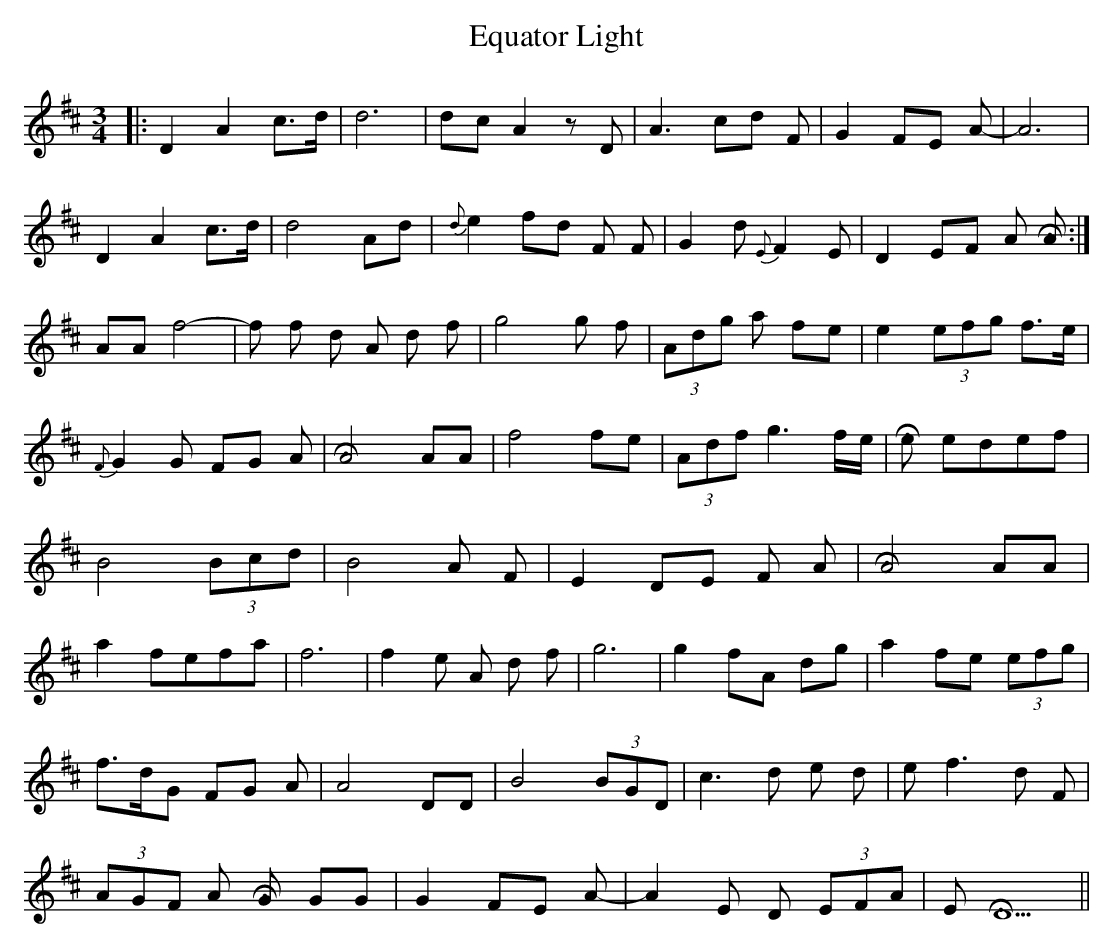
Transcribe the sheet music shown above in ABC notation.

X:1
T: Equator Light
M: 3/4
L: 1/8
K: Dmaj
|:D2 A2 c>d|d6|dc A2 z D|A3 cd F|G2 FE A-|A6|
D2 A2 c>d|d4 Ad|{d}e2 fd F F-|G2 d {E}F2 E -|D2 EF A [HA]:|
AA f4-|f f d A d f-|g4 g f|(3Adg a8/3 fe|e2 (3efg f>e|
{F}G2 G FG A|[HA4] AA|f4 fe|(3Adf g3 f/e/|[He] 2 edef|
B4 (3Bcd|B4 A F|E2 DE F A|[HA4] AA|
a2fefa|f6|f2e A d f|g6|g2fA dg|a2 fe (3efg|
f>dG FG A|A4 DD|B4 (3BGD|c3 d e d|e f3 d F|
(3AGF A [HG] GG|G2 FE A-|A2 E D (3EFA|E [HD5]||
